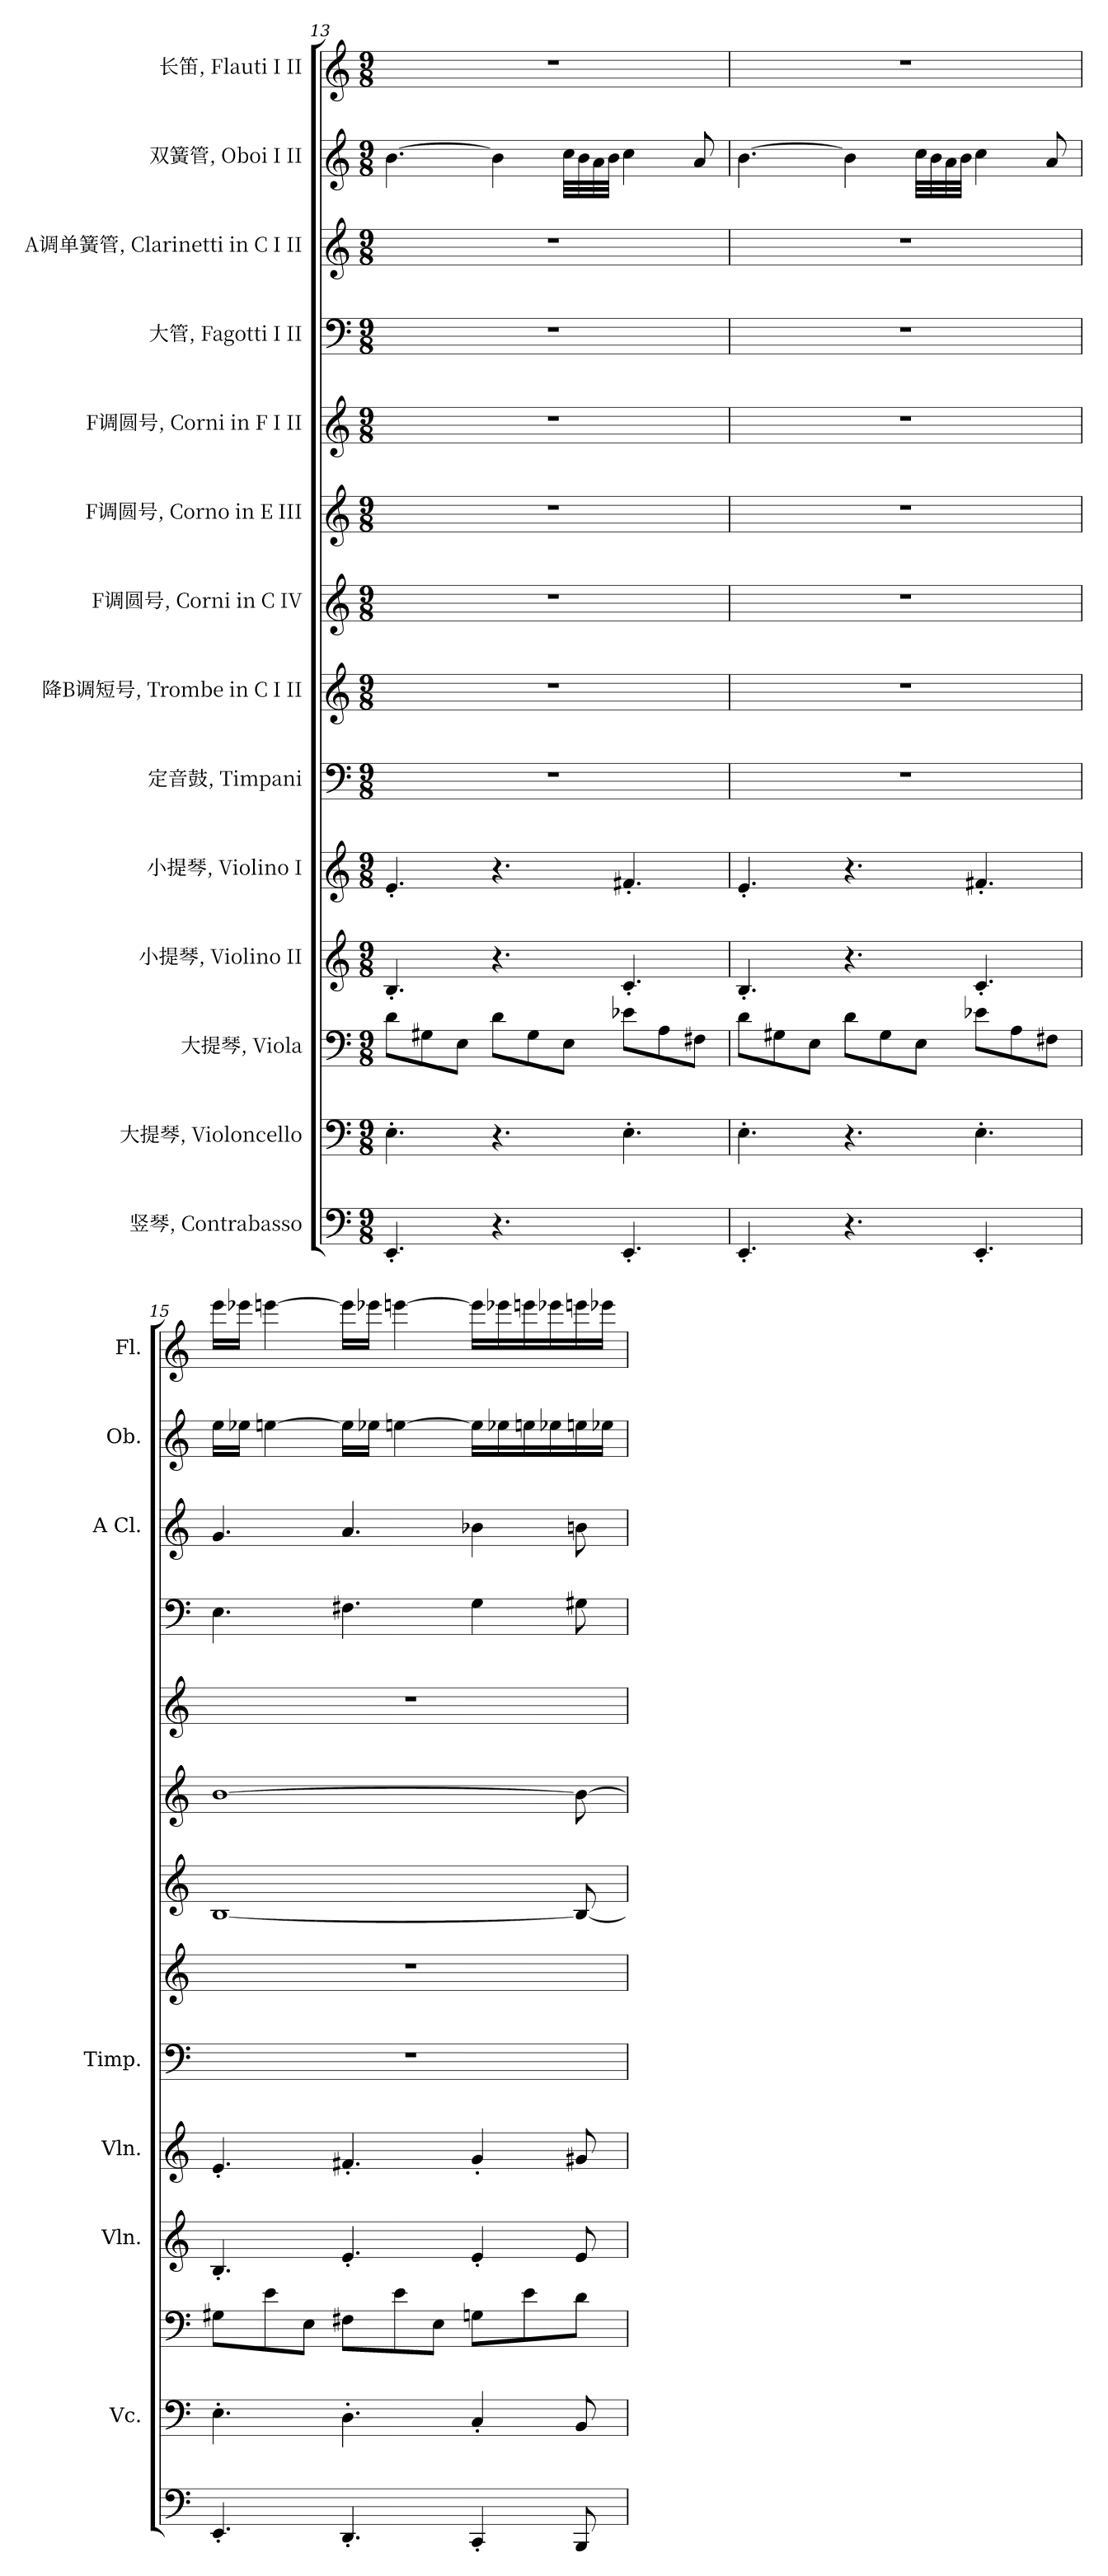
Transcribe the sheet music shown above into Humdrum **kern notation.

**kern	**kern	**kern	**kern	**kern	**kern	**kern	**kern	**kern	**kern	**kern	**kern	**kern	**kern
*part14	*part13	*part12	*part11	*part10	*part9	*part8	*part7	*part6	*part5	*part4	*part3	*part2	*part1
*staff14	*staff13	*staff12	*staff11	*staff10	*staff9	*staff8	*staff7	*staff6	*staff5	*staff4	*staff3	*staff2	*staff1
*I"竖琴, Contrabasso	*I"大提琴, Violoncello	*I"大提琴, Viola	*I"小提琴, Violino II	*I"小提琴, Violino I	*I"定音鼓, Timpani	*I"降B调短号, Trombe in C I II	*I"F调圆号, Corni in C IV	*I"F调圆号, Corno in E III	*I"F调圆号, Corni in F I II	*I"大管, Fagotti I II	*I"A调单簧管, Clarinetti in C I II	*I"双簧管, Oboi I II	*I"长笛, Flauti I II
*	*I'Vc.	*	*I'Vln.	*I'Vln.	*I'Timp.	*	*	*	*	*	*I'A Cl.	*I'Ob.	*I'Fl.
!!LO:PB:g=z
*clefF4	*clefF4	*clefF4	*clefG2	*clefG2	*clefF4	*clefG2	*clefG2	*clefG2	*clefG2	*clefF4	*clefG2	*clefG2	*clefG2
*	*	*	*	*	*	*ITrd1c2	*ITrd4c7	*ITrd4c7	*ITrd4c7	*	*ITrd2c3	*	*
*k[]	*k[]	*k[]	*k[]	*k[]	*k[]	*k[b-e-]	*k[b-]	*k[b-]	*k[b-]	*k[]	*k[f#c#g#]	*k[]	*k[]
*M9/8	*M9/8	*M9/8	*M9/8	*M9/8	*M9/8	*M9/8	*M9/8	*M9/8	*M9/8	*M9/8	*M9/8	*M9/8	*M9/8
*MM53	*MM53	*MM53	*MM53	*MM53	*MM53	*MM53	*MM53	*MM53	*MM53	*MM53	*MM53	*MM53	*MM53
=13	=13	=13	=13	=13	=13	=13	=13	=13	=13	=13	=13	=13	=13
4.EE'/	4.E'\	8d\L	4.B'/	4.e'/	8%9r	8%9r	8%9r	8%9r	8%9r	8%9r	8%9r	[4.b\	8%9r
.	.	8G#X\	.	.	.	.	.	.	.	.	.	.	.
.	.	8E\J	.	.	.	.	.	.	.	.	.	.	.
4.r	4.r	8d\L	4.r	4.r	.	.	.	.	.	.	.	4b\]	.
.	.	8G#\	.	.	.	.	.	.	.	.	.	.	.
.	.	8E\J	.	.	.	.	.	.	.	.	.	32cc\LLL	.
.	.	.	.	.	.	.	.	.	.	.	.	32b\	.
.	.	.	.	.	.	.	.	.	.	.	.	32a\	.
.	.	.	.	.	.	.	.	.	.	.	.	32b\JJJ	.
4.EE'/	4.E'\	8e-X\L	4.c'/	4.f#X'/	.	.	.	.	.	.	.	4cc\	.
.	.	8A\	.	.	.	.	.	.	.	.	.	.	.
.	.	8F#X\J	.	.	.	.	.	.	.	.	.	8a/	.
=14	=14	=14	=14	=14	=14	=14	=14	=14	=14	=14	=14	=14	=14
*	*	*	*	*	*	*	*	*	*	*	*	*	*MM53
4.EE'/	4.E'\	8d\L	4.B'/	4.e'/	8%9r	8%9r	8%9r	8%9r	8%9r	8%9r	8%9r	[4.b\	8%9r
.	.	8G#X\	.	.	.	.	.	.	.	.	.	.	.
.	.	8E\J	.	.	.	.	.	.	.	.	.	.	.
4.r	4.r	8d\L	4.r	4.r	.	.	.	.	.	.	.	4b\]	.
.	.	8G#\	.	.	.	.	.	.	.	.	.	.	.
.	.	8E\J	.	.	.	.	.	.	.	.	.	32cc\LLL	.
.	.	.	.	.	.	.	.	.	.	.	.	32b\	.
.	.	.	.	.	.	.	.	.	.	.	.	32a\	.
.	.	.	.	.	.	.	.	.	.	.	.	32b\JJJ	.
4.EE'/	4.E'\	8e-X\L	4.c'/	4.f#X'/	.	.	.	.	.	.	.	4cc\	.
.	.	8A\	.	.	.	.	.	.	.	.	.	.	.
.	.	8F#X\J	.	.	.	.	.	.	.	.	.	8a/	.
!!LO:PB:g=z
=15	=15	=15	=15	=15	=15	=15	=15	=15	=15	=15	=15	=15	=15
*	*	*	*	*	*	*	*	*	*	*	*	*	*MM53
4.EE'/	4.E'\	8G#X\L	4.B'/	4.e'/	8%9r	8%9r	[1E	[1e	8%9r	4.E\	4.e/	16ee\LL	16eee\LL
.	.	.	.	.	.	.	.	.	.	.	.	16ee-X\JJ	16eee-X\JJ
*	*	*	*	*	*	*	*	*	*	*	*	*	*MM56
.	.	8e\	.	.	.	.	.	.	.	.	.	[4een\	[4eeen\
.	.	8E\J	.	.	.	.	.	.	.	.	.	.	.
*	*	*	*	*	*	*	*	*	*	*	*	*	*MM51
4.DD'/	4.D'\	8F#X\L	4.e'/	4.f#X'/	.	.	.	.	.	4.F#X\	4.f#/	16ee\LL]	16eee\LL]
.	.	.	.	.	.	.	.	.	.	.	.	16ee-X\JJ	16eee-X\JJ
*	*	*	*	*	*	*	*	*	*	*	*	*	*MM53
.	.	8e\	.	.	.	.	.	.	.	.	.	[4een\	[4eeen\
.	.	8E\J	.	.	.	.	.	.	.	.	.	.	.
*	*	*	*	*	*	*	*	*	*	*	*	*	*MM47
4CC'/	4C'/	8Gn\L	4e'/	4g'/	.	.	.	.	.	4G\	4gn\	16ee\LL]	16eee\LL]
.	.	.	.	.	.	.	.	.	.	.	.	16ee-X\	16eee-X\
*	*	*	*	*	*	*	*	*	*	*	*	*	*MM46
.	.	8e\	.	.	.	.	.	.	.	.	.	16een\	16eeen\
.	.	.	.	.	.	.	.	.	.	.	.	16ee-X\	16eee-X\
*	*	*	*	*	*	*	*	*	*	*	*	*	*MM42
8BBB/	8BB/	8d\J	8e/	8g#X/	.	.	8E/_	8e\_	.	8G#X\	8g#X\	16een\	16eeen\
.	.	.	.	.	.	.	.	.	.	.	.	16ee-X\JJ	16eee-X\JJ
=	=	=	=	=	=	=	=	=	=	=	=	=	=
*-	*-	*-	*-	*-	*-	*-	*-	*-	*-	*-	*-	*-	*-
